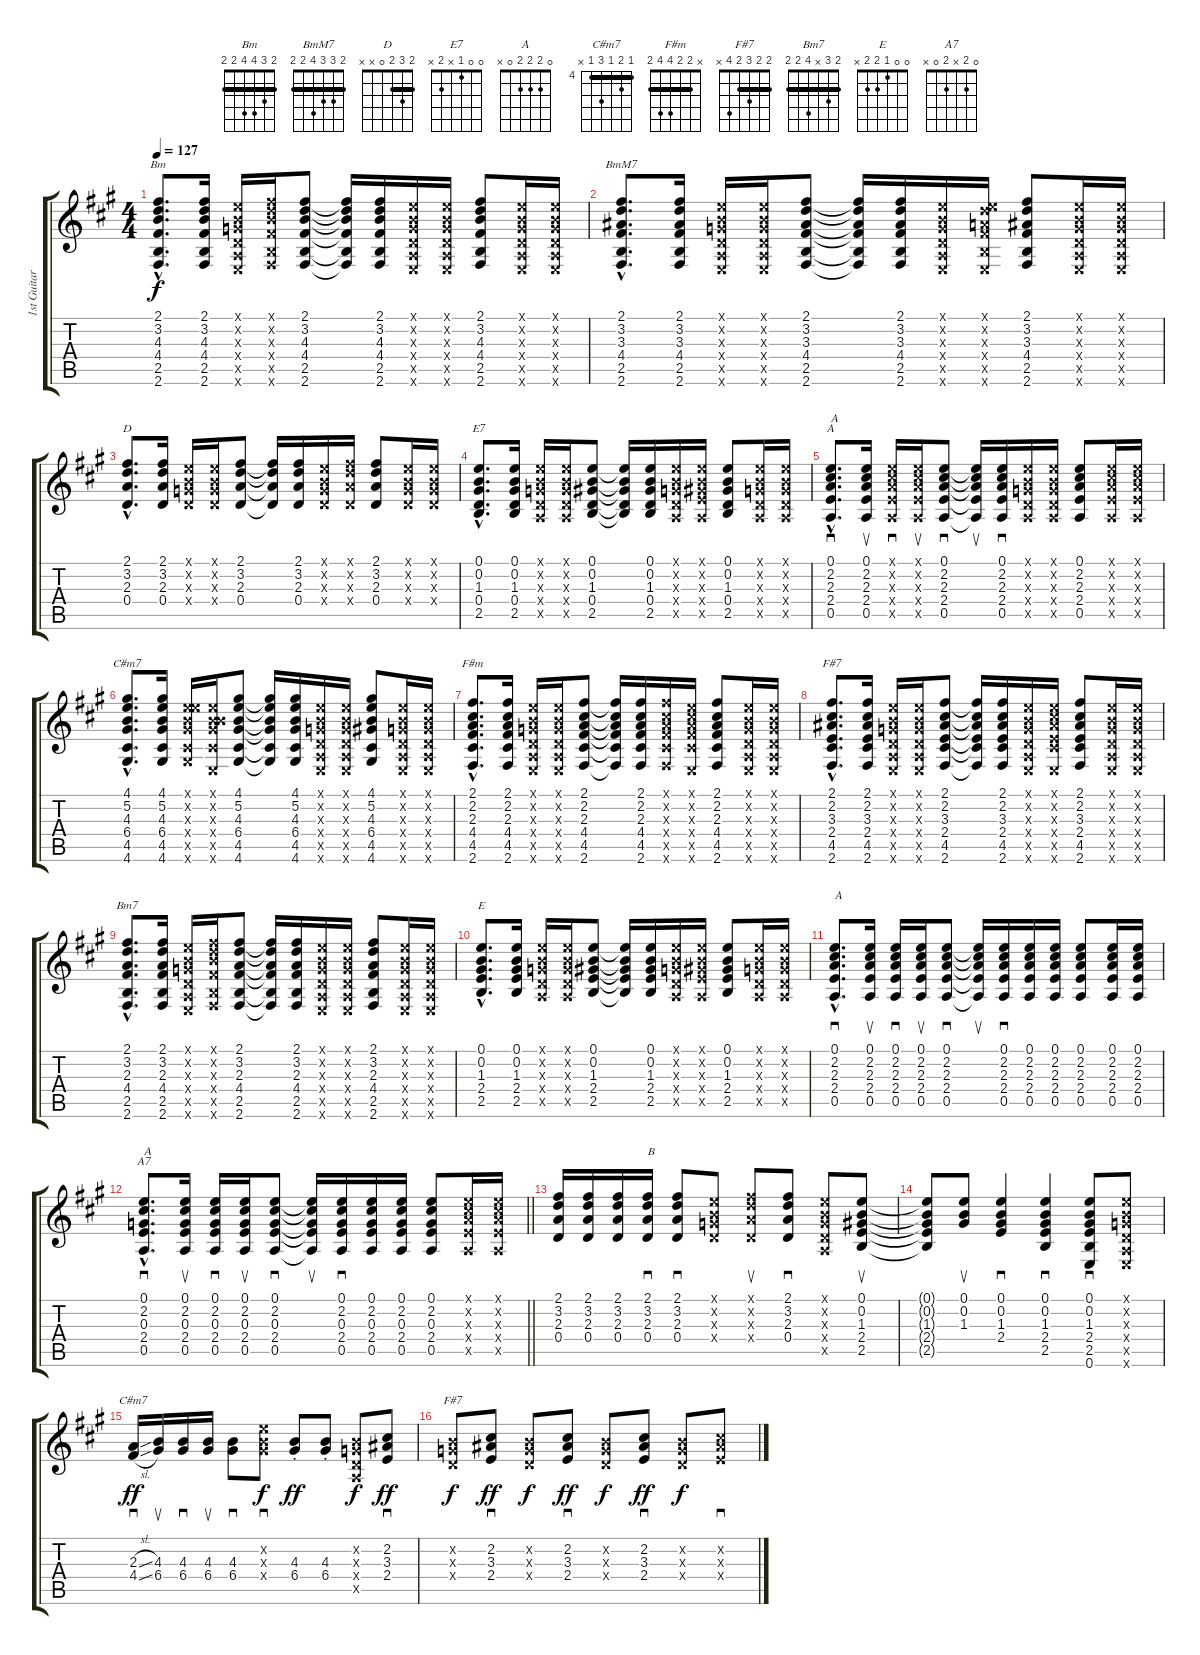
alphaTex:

\track ("1st Guitar" "1st Guitar") {instrument acousticguitarsteel}
\staff {score tabs}
\tuning (E4 B3 G3 D3 A2 E2) {hide}
\chord ("Bm" 2 3 4 4 2 2) {barre 2}
\chord ("BmM7" 2 3 3 4 2 2) {barre 2}
\chord ("D" 2 3 2 0 x x) {barre 2}
\chord ("E7" 0 0 1 x 2 x)
\chord ("A" 0 2 2 2 0 x)
\chord ("C#m7" x 5 4 6 4 4) {firstfret 4 barre 4}
\chord ("F#m" x 2 2 4 4 2) {barre 2}
\chord ("F#7" x 2 3 2 4 2) {barre 2}
\chord ("Bm7" 2 3 x 4 2 2) {barre 2}
\chord ("E" 0 0 1 2 2 x)
\chord ("A7" 0 2 x 2 0 x)
\chord ("C#m7" 4 5 4 6 4 x) {firstfret 4 barre 4}
\chord ("F#7" 2 2 3 2 4 x) {barre 2}
\ts (4 4)
\tempo 127
\clef g2
\ks a
(2.1{hac} 3.2 4.3{hac} 4.4{hac} 2.5{hac} 2.6{hac}).8{d ch "Bm" dy f} (2.1 3.2 4.3 4.4 2.5 2.6).16 (0.1{x} 0.2{x} 0.3{x} 0.4{x} 0.5{x} 0.6{x}).16 (2.1{x} 3.2{x} 4.3{x} 4.4{x} 2.5{x} 2.6{x}).16 (2.1 3.2 4.3 4.4 2.5 2.6).8 (2.1{t} 3.2{t} 4.3{t} 4.4{t} 2.5{t} 2.6{t}).16 (2.1 3.2 4.3 4.4 2.5 2.6).16 (0.1{x} 0.2{x} 0.3{x} 0.4{x} 0.5{x} 0.6{x}).16 (0.1{x} 0.2{x} 0.3{x} 0.4{x} 0.5{x} 0.6{x}).16 (2.1 3.2 4.3 4.4 2.5 2.6).8 (0.1{x} 0.2{x} 0.3{x} 0.4{x} 0.5{x} 0.6{x}).16 (0.1{x} 0.2{x} 0.3{x} 0.4{x} 0.5{x} 0.6{x}).16 |
(2.1{hac} 3.2{hac} 3.3{hac} 4.4{hac} 2.5{hac} 2.6{hac}).8{d ch "BmM7"} (2.1 3.2 3.3 4.4 2.5 2.6).16 (0.1{x} 0.2{x} 0.3{x} 0.4{x} 0.5{x} 0.6{x}).16 (0.1{x} 0.2{x} 0.3{x} 0.4{x} 0.5{x} 0.6{x}).16 (2.1 3.2 3.3 4.4 2.5 2.6).8 (2.1{t} 3.2{t} 3.3{t} 4.4{t} 2.5{t} 2.6{t}).16 (2.1 3.2 3.3 4.4 2.5 2.6).16 (0.1{x} 0.2{x} 0.3{x} 0.4{x} 0.5{x} 0.6{x}).16 (0.1{x} 3.2{x} 2.3{x} 4.4{x} 2.5{x} 0.6{x}).16 (2.1 3.2 3.3 4.4 2.5 2.6).8 (0.1{x} 0.2{x} 0.3{x} 0.4{x} 0.5{x} 0.6{x}).16 (0.1{x} 0.2{x} 0.3{x} 0.4{x} 0.5{x} 0.6{x}).16 |
(2.1{hac} 3.2 2.3{hac} 0.4{hac}).8{d ch "D"} (2.1 3.2 2.3 0.4).16 (0.1{x} 0.2{x} 0.3{x} 0.4{x}).16 (0.1{x} 0.2{x} 0.3{x} 0.4{x}).16 (2.1 3.2 2.3 0.4).8 (2.1{t} 3.2{t} 2.3{t} 0.4{t}).16 (2.1 3.2 2.3 0.4).16 (0.1{x} 0.2{x} 0.3{x} 0.4{x}).16 (2.1{x} 3.2{x} 2.3{x} 0.4{x}).16 (2.1 3.2 2.3 0.4).8 (0.1{x} 0.2{x} 0.3{x} 0.4{x}).16 (0.1{x} 0.2{x} 0.3{x} 0.4{x}).16 |
(0.1{hac} 0.2 1.3{hac} 0.4{hac} 2.5{hac}).8{d ch "E7"} (0.1 0.2 1.3 0.4 2.5).16 (0.1{x} 0.2{x} 0.3{x} 0.4{x} 0.5{x}).16 (0.1{x} 0.2{x} 0.3{x} 0.4{x} 0.5{x}).16 (0.1 0.2 1.3 0.4 2.5).8 (0.1{t} 0.2{t} 1.3{t} 0.4{t} 2.5{t}).16 (0.1 0.2 1.3 0.4 2.5).16 (0.1{x} 0.2{x} 0.3{x} 0.4{x} 0.5{x}).16 (0.1{x} 0.2{x} 1.3{x} 2.4{x} 0.5{x}).16 (0.1 0.2 1.3 0.4 2.5).8 (0.1{x} 0.2{x} 0.3{x} 0.4{x} 0.5{x}).16 (0.1{x} 0.2{x} 0.3{x} 0.4{x} 0.5{x}).16 |
(0.1{hac} 2.2 2.3{hac} 2.4{hac} 0.5{hac}).8{d sd ch "A" txt "A"} (0.1 2.2 2.3 2.4 0.5).16{su} (0.1{x} 2.2{x} 2.3{x} 2.4{x} 0.5{x}).16{sd} (0.1{x} 2.2{x} 2.3{x} 2.4{x} 0.5{x}).16{su} (0.1 2.2 2.3 2.4 0.5).8{sd} (0.1{t} 2.2{t} 2.3{t} 2.4{t} 0.5{t}).16{su} (0.1 2.2 2.3 2.4 0.5).16{sd} (0.1{x} 0.2{x} 0.3{x} 0.4{x} 0.5{x}).16 (0.1{x} 0.2{x} 0.3{x} 0.4{x} 0.5{x}).16 (0.1 2.2 2.3 2.4 0.5).8 (0.1{x} 2.2{x} 2.3{x} 2.4{x} 0.5{x}).16 (0.1{x} 2.2{x} 2.3{x} 2.4{x} 0.5{x}).16 |
(4.1{hac} 5.2 4.3{hac} 6.4{hac} 4.5{hac} 4.6{hac}).8{d ch "C#m7"} (4.1 5.2 4.3 6.4 4.5 4.6).16 (0.1{x} 5.2{x} 4.3{x} 6.4{x} 4.5{x} 4.6{x}).16 (0.1{x} 0.2{x} 4.3{x} 6.4{x} 4.5{x} 0.6{x}).16 (4.1 5.2 4.3 6.4 4.5 4.6).8 (4.1{t} 5.2{t} 4.3{t} 6.4{t} 4.5{t} 4.6{t}).16 (4.1 5.2 4.3 6.4 4.5 4.6).16 (0.1{x} 0.2{x} 0.3{x} 0.4{x} 0.5{x} 0.6{x}).16 (0.1{x} 0.2{x} 0.3{x} 0.4{x} 0.5{x} 0.6{x}).16 (4.1 5.2 4.3 6.4 4.5 4.6).8 (0.1{x} 0.2{x} 0.3{x} 0.4{x} 0.5{x} 0.6{x}).16 (0.1{x} 0.2{x} 0.3{x} 0.4{x} 0.5{x} 0.6{x}).16 |
(2.1{hac} 2.2 2.3{hac} 4.4{hac} 4.5{hac} 2.6{hac}).8{d ch "F#m"} (2.1 2.2 2.3 4.4 4.5 2.6).16 (0.1{x} 0.2{x} 0.3{x} 0.4{x} 0.5{x} 0.6{x}).16 (0.1{x} 0.2{x} 0.3{x} 0.4{x} 0.5{x} 0.6{x}).16 (2.1 2.2 2.3 4.4 4.5 2.6).8 (2.1{t} 2.2{t} 2.3{t} 4.4{t} 4.5{t} 2.6{t}).16 (2.1 2.2 2.3 4.4 4.5 2.6).16 (2.1{x} 2.2{x} 2.3{x} 4.4{x} 4.5{x} 2.6{x}).16 (0.1{x} 2.2{x} 2.3{x} 4.4{x} 4.5{x} 0.6{x}).16 (2.1 2.2 2.3 4.4 4.5 2.6).8 (0.1{x} 0.2{x} 0.3{x} 0.4{x} 0.5{x} 0.6{x}).16 (0.1{x} 0.2{x} 0.3{x} 0.4{x} 0.5{x} 0.6{x}).16 |
(2.1{hac} 2.2 3.3{hac} 2.4{hac} 4.5{hac} 2.6{hac}).8{d ch "F#7"} (2.1 2.2 3.3 2.4 4.5 2.6).16 (0.1{x} 0.2{x} 0.3{x} 0.4{x} 0.5{x} 0.6{x}).16 (0.1{x} 0.2{x} 0.3{x} 0.4{x} 0.5{x} 0.6{x}).16 (2.1 2.2 3.3 2.4 4.5 2.6).8 (2.1{t} 2.2{t} 3.3{t} 2.4{t} 4.5{t} 2.6{t}).16 (2.1 2.2 3.3 2.4 4.5 2.6).16 (0.1{x} 0.2{x} 0.3{x} 0.4{x} 0.5{x} 0.6{x}).16 (0.1{x} 2.2{x} 3.3{x} 2.4{x} 4.5{x} 0.6{x}).16 (2.1 2.2 3.3 2.4 4.5 2.6).8 (0.1{x} 0.2{x} 0.3{x} 0.4{x} 0.5{x} 0.6{x}).16 (0.1{x} 0.2{x} 0.3{x} 0.4{x} 0.5{x} 0.6{x}).16 |
(2.1{hac} 3.2 2.3{hac} 4.4{hac} 2.5{hac} 2.6{hac}).8{d ch "Bm7"} (2.1 3.2 2.3 4.4 2.5 2.6).16 (0.1{x} 0.2{x} 0.3{x} 0.4{x} 0.5{x} 0.6{x}).16 (2.1{x} 3.2{x} 4.3{x} 4.4{x} 2.5{x} 2.6{x}).16 (2.1 3.2 2.3 4.4 2.5 2.6).8 (2.1{t} 3.2{t} 2.3{t} 4.4{t} 2.5{t} 2.6{t}).16 (2.1 3.2 2.3 4.4 2.5 2.6).16 (0.1{x} 0.2{x} 0.3{x} 0.4{x} 0.5{x} 0.6{x}).16 (0.1{x} 0.2{x} 0.3{x} 0.4{x} 0.5{x} 0.6{x}).16 (2.1 3.2 2.3 4.4 2.5 2.6).8 (0.1{x} 0.2{x} 0.3{x} 0.4{x} 0.5{x} 0.6{x}).16 (0.1{x} 0.2{x} 0.3{x} 0.4{x} 0.5{x} 0.6{x}).16 |
(0.1{hac} 0.2 1.3{hac} 2.4{hac} 2.5{hac}).8{d ch "E"} (0.1 0.2 1.3 2.4 2.5).16 (0.1{x} 0.2{x} 0.3{x} 0.4{x} 0.5{x}).16 (0.1{x} 0.2{x} 0.3{x} 0.4{x} 0.5{x}).16 (0.1 0.2 1.3 2.4 2.5).8 (0.1{t} 0.2{t} 1.3{t} 2.4{t} 2.5{t}).16 (0.1 0.2 1.3 2.4 2.5).16 (0.1{x} 0.2{x} 0.3{x} 0.4{x} 0.5{x}).16 (0.1{x} 0.2{x} 1.3{x} 2.4{x} 0.5{x}).16 (0.1 0.2 1.3 2.4 2.5).8 (0.1{x} 0.2{x} 0.3{x} 0.4{x} 0.5{x}).16 (0.1{x} 0.2{x} 0.3{x} 0.4{x} 0.5{x}).16 |
(0.1{hac} 2.2 2.3{hac} 2.4{hac} 0.5{hac}).8{d sd txt "A"} (0.1 2.2 2.3 2.4 0.5).16{su} (0.1 2.2 2.3 2.4 0.5).16{sd} (0.1 2.2 2.3 2.4 0.5).16{su} (0.1 2.2 2.3 2.4 0.5).8{sd} (0.1{t} 2.2{t} 2.3{t} 2.4{t} 0.5{t}).16{su} (0.1 2.2 2.3 2.4 0.5).16{sd} (0.1 2.2 2.3 2.4 0.5).16 (0.1 2.2 2.3 2.4 0.5).16 (0.1 2.2 2.3 2.4 0.5).8 (0.1 2.2 2.3 2.4 0.5).16 (0.1 2.2 2.3 2.4 0.5).16 |
\barLineRight lightlight
(0.1{hac} 2.2 0.3{hac} 2.4{hac} 0.5{hac}).8{d sd ch "A7" txt "A"} (0.1 2.2 0.3 2.4 0.5).16{su} (0.1 2.2 0.3 2.4 0.5).16{sd} (0.1 2.2 0.3 2.4 0.5).16{su} (0.1 2.2 0.3 2.4 0.5).8{sd} (0.1{t} 2.2{t} 0.3{t} 2.4{t} 0.5{t}).16{su} (0.1 2.2 0.3 2.4 0.5).16{sd} (0.1 2.2 0.3 2.4 0.5).16 (0.1 2.2 0.3 2.4 0.5).16 (0.1 2.2 0.3 2.4 0.5).8 (0.1{x} 2.2{x} 2.3{x} 2.4{x} 0.5{x}).16 (0.1{x} 2.2{x} 2.3{x} 2.4{x} 0.5{x}).16 |
(2.1 3.2 2.3 0.4).16 (2.1 3.2 2.3 0.4).16 (2.1 3.2 2.3 0.4).16 (2.1 3.2 2.3 0.4).16{sd txt "B"} (2.1 3.2 2.3 0.4).8{sd} (0.1{x} 0.2{x} 0.3{x} 0.4{x}).8 (2.1{x} 3.2{x} 2.3{x} 0.4{x}).8{su} (2.1 3.2 2.3 0.4).8{sd} (0.1{x} 0.2{x} 0.3{x} 0.4{x} 0.5{x}).8 (0.1 0.2 1.3 2.4 2.5).8{su} |
(0.1{t} 0.2{t} 1.3{t} 2.4{t} 2.5{t}).8 (0.1 0.2 1.3).8{su} (0.1 0.2 1.3 2.4).4{sd} (0.1 0.2 1.3 2.4 2.5).4{sd} (0.1 0.2 1.3 2.4 2.5 0.6).8{sd} (0.1{x} 0.2{x} 0.3{x} 0.4{x} 0.5{x} 0.6{x}).8 |
(2.3{sl} 4.4{sl}).16{sd ch "C#m7" dy ff} (4.3 6.4).16{su} (4.3 6.4).16{sd} (4.3 6.4).16{su} (4.3 6.4).8{sd} (5.2{x} 4.3{x} 6.4{x}).8{sd dy f} (4.3{st} 6.4{st}).8{dy ff} (4.3{st} 6.4{st}).8 (0.2{x} 0.3{x} 0.4{x} 0.5{x}).8{dy f} (2.2 3.3 2.4).8{sd dy ff} |
(0.2{x} 0.3{x} 0.4{x}).8{ch "F#7" dy f} (2.2 3.3 2.4).8{sd dy ff} (0.2{x} 0.3{x} 0.4{x}).8{dy f} (2.2 3.3 2.4).8{sd dy ff} (0.2{x} 0.3{x} 0.4{x}).8{dy f} (2.2 3.3 2.4).8{sd dy ff} (0.2{x} 0.3{x} 0.4{x}).8{dy f} (2.2{x} 3.3{x} 2.4{x}).8{sd}
